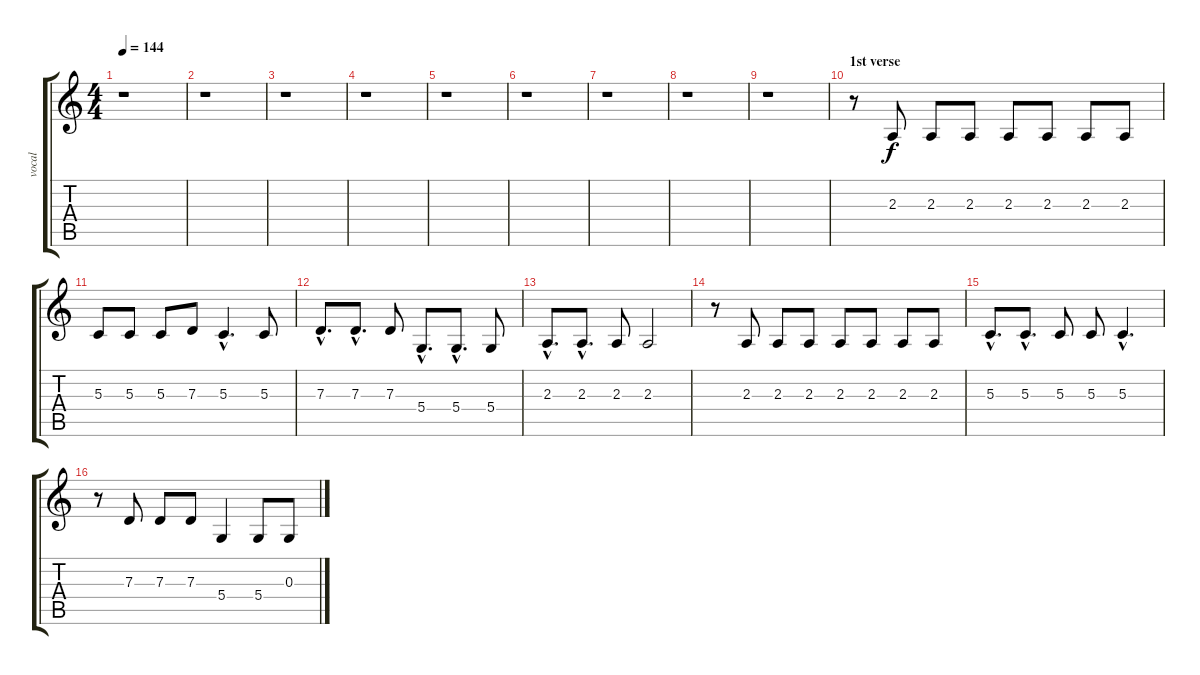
\track ("vocal" "vocal") {instrument baritonesax}
\staff {score tabs}
\tuning (E4 B3 G3 D3 A2 E2) {hide}
\ts (4 4)
\tempo 144
\clef g2
\ks c
r.1{dy f} |
r.1 |
r.1 |
r.1 |
r.1 |
r.1 |
r.1 |
r.1 |
r.1 |
\section ("" "1st verse")
r.8 2.3.8 2.3.8 2.3.8 2.3.8 2.3.8 2.3.8 2.3.8 |
5.3.8 5.3.8 5.3.8 7.3.8 5.3{hac}.4{d} 5.3.8 |
7.3{hac}.8{d} 7.3{hac}.8{d} 7.3.8 5.4{hac}.8{d} 5.4{hac}.8{d} 5.4.8 |
2.3{hac}.8{d} 2.3{hac}.8{d} 2.3.8 2.3.2 |
r.8 2.3.8 2.3.8 2.3.8 2.3.8 2.3.8 2.3.8 2.3.8 |
5.3{hac}.8{d} 5.3{hac}.8{d} 5.3.8 5.3.8 5.3{hac}.4{d} |
r.8 7.3.8 7.3.8 7.3.8 5.4.4 5.4.8 0.3.8
